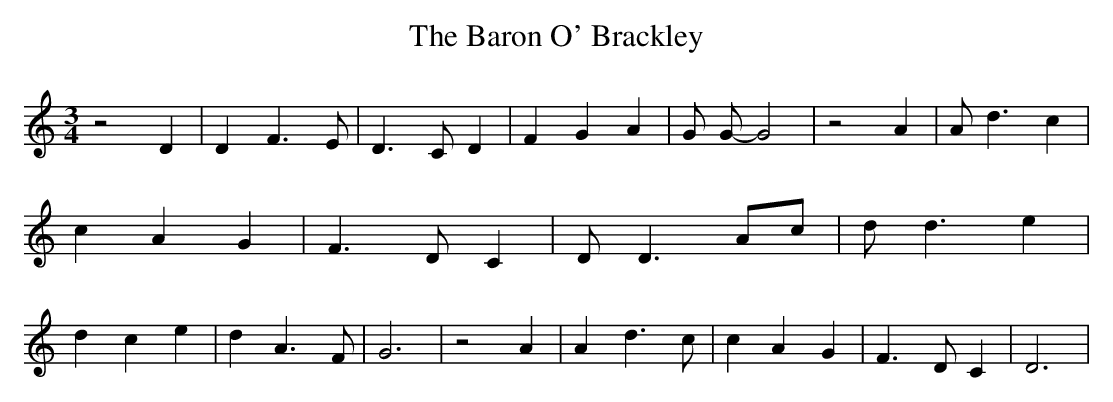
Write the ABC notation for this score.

X:1
T:The Baron O' Brackley
M:3/4
L:1/4
K:C
 z2 D| D F3/2 E/2| D3/2 C/2 D| F G A| G/2 G/2- G2| z2 A| A/2 d3/2 c|\
 c A G| F3/2 D/2 C| D/2 D3/2A/2-c/2| d/2 d3/2 e| d c e| d A3/2 F/2|\
 G3| z2 A| A d3/2 c/2| c A G| F3/2 D/2 C| D3|
